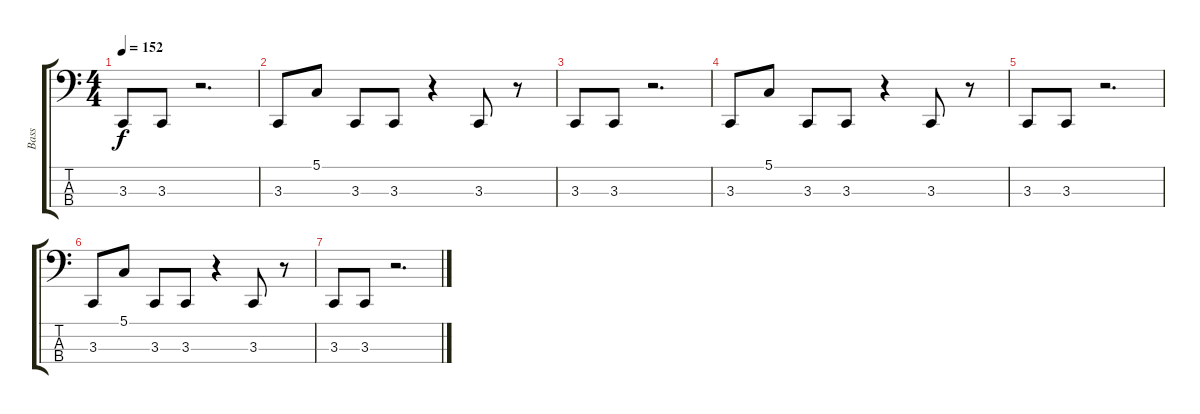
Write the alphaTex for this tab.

\track ("Bass" "Bass") {instrument lead8bassandlead}
\staff {score tabs}
\tuning (G2 D2 A1 E1) {hide}
\ts (4 4)
\tempo 152
\clef f4
\ks c
3.3.8{dy f} 3.3.8 r.2{d} |
3.3.8 5.1.8 3.3.8 3.3.8 r.4 3.3.8 r.8 |
3.3.8 3.3.8 r.2{d} |
3.3.8 5.1.8 3.3.8 3.3.8 r.4 3.3.8 r.8 |
3.3.8 3.3.8 r.2{d} |
3.3.8 5.1.8 3.3.8 3.3.8 r.4 3.3.8 r.8 |
3.3.8 3.3.8 r.2{d}
